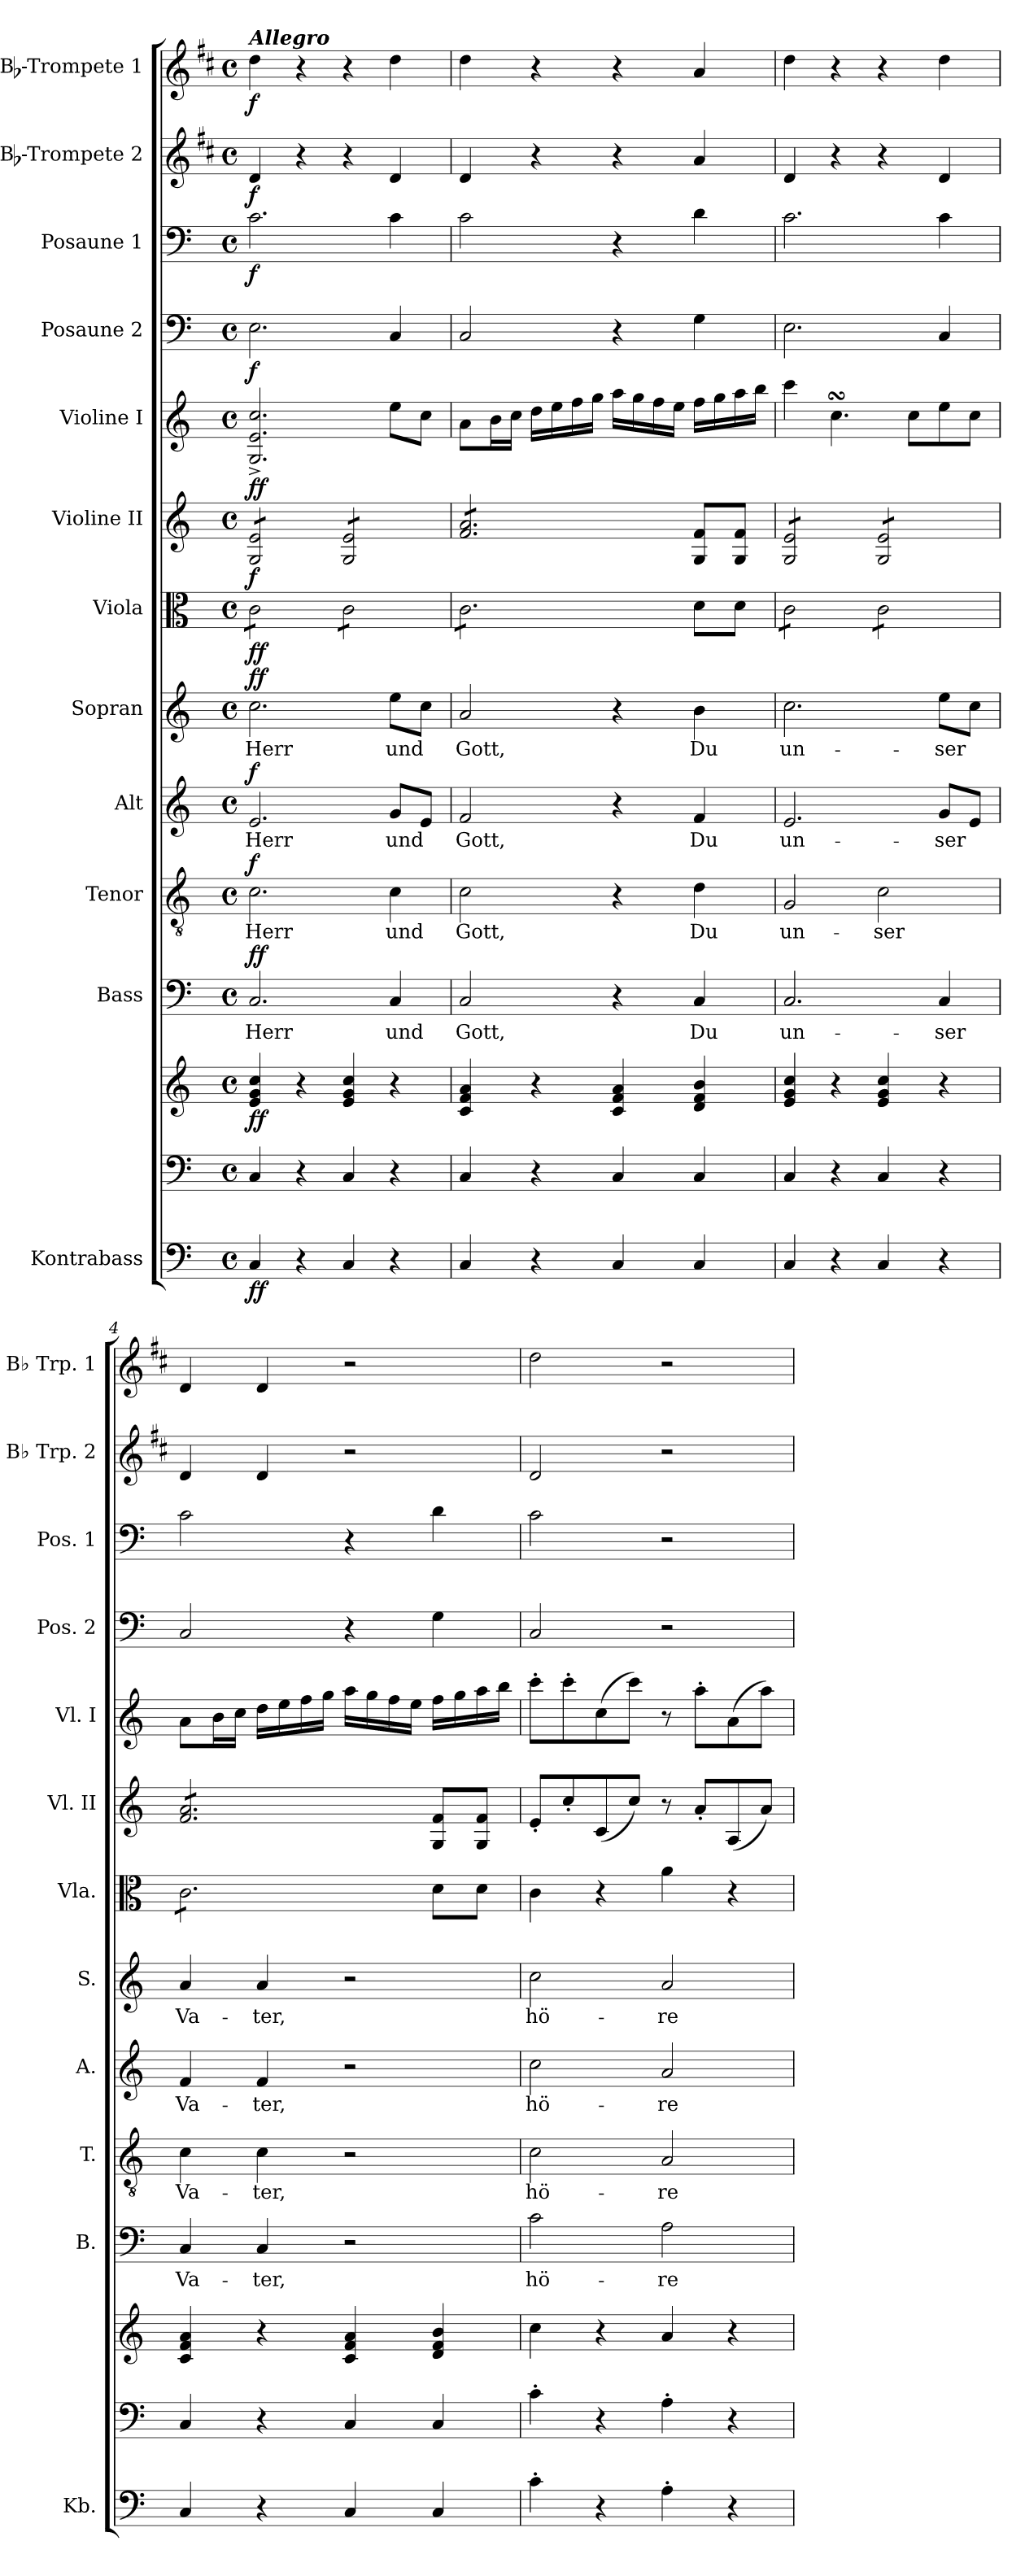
**kern	**dynam	**kern	**kern	**dynam	**kern	**text	**dynam	**kern	**text	**dynam	**kern	**text	**dynam	**kern	**text	**dynam	**kern	**dynam	**kern	**dynam	**kern	**dynam	**kern	**dynam	**kern	**dynam	**kern	**dynam	**kern	**dynam
*part13	*part13	*part12	*part12	*part12	*part11	*part11	*part11	*part10	*part10	*part10	*part9	*part9	*part9	*part8	*part8	*part8	*part7	*part7	*part6	*part6	*part5	*part5	*part4	*part4	*part3	*part3	*part2	*part2	*part1	*part1
*staff14	*staff14	*staff13	*staff12	*staff12/13	*staff11	*staff11	*staff11	*staff10	*staff10	*staff10	*staff9	*staff9	*staff9	*staff8	*staff8	*staff8	*staff7	*staff7	*staff6	*staff6	*staff5	*staff5	*staff4	*staff4	*staff3	*staff3	*staff2	*staff2	*staff1	*staff1
*I"Kontrabass	*	*	*	*	*I"Bass	*	*	*I"Tenor	*	*	*I"Alt	*	*	*I"Sopran	*	*	*I"Viola	*	*I"Violine II	*	*I"Violine I	*	*I"Posaune 2	*	*I"Posaune 1	*	*I"Bb-Trompete 2	*	*I"Bb-Trompete 1	*
*I'Kb.	*	*	*	*	*I'B.	*	*	*I'T.	*	*	*I'A.	*	*	*I'S.	*	*	*I'Vla.	*	*I'Vl. II	*	*I'Vl. I	*	*I'Pos. 2	*	*I'Pos. 1	*	*I'Bb Trp. 2	*	*I'Bb Trp. 1	*
*clefF4	*	*clefF4	*clefG2	*	*clefF4	*	*	*clefGv2	*	*	*clefG2	*	*	*clefG2	*	*	*clefC3	*	*clefG2	*	*clefG2	*	*clefF4	*	*clefF4	*	*clefG2	*	*clefG2	*
*ITrd7c12	*	*	*	*	*	*	*	*	*	*	*	*	*	*	*	*	*	*	*	*	*	*	*	*	*	*	*ITrd1c2	*	*ITrd1c2	*
*k[]	*	*k[]	*k[]	*	*k[]	*	*	*k[]	*	*	*k[]	*	*	*k[]	*	*	*k[]	*	*k[]	*	*k[]	*	*k[]	*	*k[]	*	*k[]	*	*k[]	*
*C:	*	*C:	*C:	*	*C:	*	*	*C:	*	*	*C:	*	*	*C:	*	*	*C:	*	*C:	*	*C:	*	*C:	*	*C:	*	*C:	*	*C:	*
*M4/4	*	*M4/4	*M4/4	*	*M4/4	*	*	*M4/4	*	*	*M4/4	*	*	*M4/4	*	*	*M4/4	*	*M4/4	*	*M4/4	*	*M4/4	*	*M4/4	*	*M4/4	*	*M4/4	*
*met(c)	*	*met(c)	*met(c)	*	*met(c)	*	*	*met(c)	*	*	*met(c)	*	*	*met(c)	*	*	*met(c)	*	*met(c)	*	*met(c)	*	*met(c)	*	*met(c)	*	*met(c)	*	*met(c)	*
=1	=1	=1	=1	=1	=1	=1	=1	=1	=1	=1	=1	=1	=1	=1	=1	=1	=1	=1	=1	=1	=1	=1	=1	=1	=1	=1	=1	=1	=1	=1
!	!	!	!	!	!	!	!	!	!	!	!	!	!	!	!	!	!	!	!	!	!	!	!	!	!	!	!	!	!LO:TX:a:Bi:t=Allegro	!
!	!LO:DY:b	!	!	!LO:DY:b	!	!LO:LY:b	!LO:DY:a	!	!LO:LY:b	!LO:DY:a	!	!LO:LY:b	!LO:DY:a	!	!LO:LY:b	!LO:DY:a	!	!LO:DY:b	!	!LO:DY:b	!	!LO:DY:b	!	!LO:DY:b	!	!LO:DY:b	!	!LO:DY:b	!	!LO:DY:b
*	*	*	*	*	*	*	*	*	*	*	*	*	*	*	*	*	*tremolo	*	*	*	*	*	*	*	*	*	*	*	*	*
*	*	*	*	*	*	*	*	*	*	*	*	*	*	*	*	*	*	*	*tremolo	*	*	*	*	*	*	*	*	*	*	*
4CC/	ff	4C/	4e/ 4g/ 4cc/	ff	2.C/	Herr	ff	2.c\	Herr	f	2.e/	Herr	f	2.cc\	Herr	ff	8c\L	ff	8G/ 8e/L	f	2.G/^< 2.e/^< 2.cc/^<	ff	2.E\	f	2.c\	f	4c/	f	4cc\	f
.	.	.	.	.	.	.	.	.	.	.	.	.	.	.	.	.	8c\	.	8G/ 8e/	.	.	.	.	.	.	.	.	.	.	.
4r	.	4r	4r	.	.	.	.	.	.	.	.	.	.	.	.	.	8c\	.	8G/ 8e/	.	.	.	.	.	.	.	4r	.	4r	.
.	.	.	.	.	.	.	.	.	.	.	.	.	.	.	.	.	8c\J	.	8G/ 8e/J	.	.	.	.	.	.	.	.	.	.	.
4CC/	.	4C/	4e/ 4g/ 4cc/	.	.	.	.	.	.	.	.	.	.	.	.	.	8c\L	.	8G/ 8e/L	.	.	.	.	.	.	.	4r	.	4r	.
.	.	.	.	.	.	.	.	.	.	.	.	.	.	.	.	.	8c\	.	8G/ 8e/	.	.	.	.	.	.	.	.	.	.	.
!	!	!	!	!	!	!LO:LY:b	!	!	!LO:LY:b	!	!	!LO:LY:b	!	!	!LO:LY:b	!	!	!	!	!	!	!	!	!	!	!	!	!	!	!
4r	.	4r	4r	.	4C/	und	.	4c\	und	.	8g/L	und	.	8ee\L	und	.	8c\	.	8G/ 8e/	.	8ee\L	.	4C/	.	4c\	.	4c/	.	4cc\	.
.	.	.	.	.	.	.	.	.	.	.	8e/J	.	.	8cc\J	.	.	8c\J	.	8G/ 8e/J	.	8cc\J	.	.	.	.	.	.	.	.	.
=2	=2	=2	=2	=2	=2	=2	=2	=2	=2	=2	=2	=2	=2	=2	=2	=2	=2	=2	=2	=2	=2	=2	=2	=2	=2	=2	=2	=2	=2	=2
!	!	!	!	!	!	!LO:LY:b	!	!	!LO:LY:b	!	!	!LO:LY:b	!	!	!LO:LY:b	!	!	!	!	!	!	!	!	!	!	!	!	!	!	!
4CC/	.	4C/	4c/ 4f/ 4a/	.	2C/	Gott,	.	2c\	Gott,	.	2f/	Gott,	.	2a/	Gott,	.	8c\L	.	8f/ 8a/L	.	8a\L	.	2C/	.	2c\	.	4c/	.	4cc\	.
.	.	.	.	.	.	.	.	.	.	.	.	.	.	.	.	.	8c\	.	8f/ 8a/	.	16b\L	.	.	.	.	.	.	.	.	.
.	.	.	.	.	.	.	.	.	.	.	.	.	.	.	.	.	.	.	.	.	16cc\JJ	.	.	.	.	.	.	.	.	.
4r	.	4r	4r	.	.	.	.	.	.	.	.	.	.	.	.	.	8c\	.	8f/ 8a/	.	16dd\LL	.	.	.	.	.	4r	.	4r	.
.	.	.	.	.	.	.	.	.	.	.	.	.	.	.	.	.	.	.	.	.	16ee\	.	.	.	.	.	.	.	.	.
.	.	.	.	.	.	.	.	.	.	.	.	.	.	.	.	.	8c\	.	8f/ 8a/	.	16ff\	.	.	.	.	.	.	.	.	.
.	.	.	.	.	.	.	.	.	.	.	.	.	.	.	.	.	.	.	.	.	16gg\JJ	.	.	.	.	.	.	.	.	.
4CC/	.	4C/	4c/ 4f/ 4a/	.	4r	.	.	4r	.	.	4r	.	.	4r	.	.	8c\	.	8f/ 8a/	.	16aa\LL	.	4r	.	4r	.	4r	.	4r	.
.	.	.	.	.	.	.	.	.	.	.	.	.	.	.	.	.	.	.	.	.	16gg\	.	.	.	.	.	.	.	.	.
.	.	.	.	.	.	.	.	.	.	.	.	.	.	.	.	.	8c\J	.	8f/ 8a/J	.	16ff\	.	.	.	.	.	.	.	.	.
*	*	*	*	*	*	*	*	*	*	*	*	*	*	*	*	*	*	*	*Xtremolo	*	*	*	*	*	*	*	*	*	*	*
*	*	*	*	*	*	*	*	*	*	*	*	*	*	*	*	*	*Xtremolo	*	*	*	*	*	*	*	*	*	*	*	*	*
.	.	.	.	.	.	.	.	.	.	.	.	.	.	.	.	.	.	.	.	.	16ee\JJ	.	.	.	.	.	.	.	.	.
!	!	!	!	!	!	!LO:LY:b	!	!	!LO:LY:b	!	!	!LO:LY:b	!	!	!LO:LY:b	!	!	!	!	!	!	!	!	!	!	!	!	!	!	!
4CC/	.	4C/	4d/ 4f/ 4b/	.	4C/	Du	.	4d\	Du	.	4f/	Du	.	4b\	Du	.	8d\L	.	8G/ 8f/L	.	16ff\LL	.	4G\	.	4d\	.	4g/	.	4g/	.
.	.	.	.	.	.	.	.	.	.	.	.	.	.	.	.	.	.	.	.	.	16gg\	.	.	.	.	.	.	.	.	.
.	.	.	.	.	.	.	.	.	.	.	.	.	.	.	.	.	8d\J	.	8G/ 8f/J	.	16aa\	.	.	.	.	.	.	.	.	.
.	.	.	.	.	.	.	.	.	.	.	.	.	.	.	.	.	.	.	.	.	16bb\JJ	.	.	.	.	.	.	.	.	.
=3	=3	=3	=3	=3	=3	=3	=3	=3	=3	=3	=3	=3	=3	=3	=3	=3	=3	=3	=3	=3	=3	=3	=3	=3	=3	=3	=3	=3	=3	=3
!	!	!	!	!	!	!LO:LY:b	!	!	!LO:LY:b	!	!	!LO:LY:b	!	!	!LO:LY:b	!	!	!	!	!	!	!	!	!	!	!	!	!	!	!
*	*	*	*	*	*	*	*	*	*	*	*	*	*	*	*	*	*tremolo	*	*	*	*	*	*	*	*	*	*	*	*	*
*	*	*	*	*	*	*	*	*	*	*	*	*	*	*	*	*	*	*	*tremolo	*	*	*	*	*	*	*	*	*	*	*
4CC/	.	4C/	4e/ 4g/ 4cc/	.	2.C/	un-	.	2G/	un-	.	2.e/	un-	.	2.cc\	un-	.	8c\L	.	8G/ 8e/L	.	4ccc\	.	2.E\	.	2.c\	.	4c/	.	4cc\	.
.	.	.	.	.	.	.	.	.	.	.	.	.	.	.	.	.	8c\	.	8G/ 8e/	.	.	.	.	.	.	.	.	.	.	.
4r	.	4r	4r	.	.	.	.	.	.	.	.	.	.	.	.	.	8c\	.	8G/ 8e/	.	4.ccsSSs\	.	.	.	.	.	4r	.	4r	.
.	.	.	.	.	.	.	.	.	.	.	.	.	.	.	.	.	8c\J	.	8G/ 8e/J	.	.	.	.	.	.	.	.	.	.	.
!	!	!	!	!	!	!	!	!	!LO:LY:b	!	!	!	!	!	!	!	!	!	!	!	!	!	!	!	!	!	!	!	!	!
4CC/	.	4C/	4e/ 4g/ 4cc/	.	.	.	.	2c\	-ser	.	.	.	.	.	.	.	8c\L	.	8G/ 8e/L	.	.	.	.	.	.	.	4r	.	4r	.
.	.	.	.	.	.	.	.	.	.	.	.	.	.	.	.	.	8c\	.	8G/ 8e/	.	8cc\L	.	.	.	.	.	.	.	.	.
!	!	!	!	!	!	!LO:LY:b	!	!	!	!	!	!LO:LY:b	!	!	!LO:LY:b	!	!	!	!	!	!	!	!	!	!	!	!	!	!	!
4r	.	4r	4r	.	4C/	-ser	.	.	.	.	8g/L	-ser	.	8ee\L	-ser	.	8c\	.	8G/ 8e/	.	8ee\	.	4C/	.	4c\	.	4c/	.	4cc\	.
.	.	.	.	.	.	.	.	.	.	.	8e/J	.	.	8cc\J	.	.	8c\J	.	8G/ 8e/J	.	8cc\J	.	.	.	.	.	.	.	.	.
=4	=4	=4	=4	=4	=4	=4	=4	=4	=4	=4	=4	=4	=4	=4	=4	=4	=4	=4	=4	=4	=4	=4	=4	=4	=4	=4	=4	=4	=4	=4
!	!	!	!	!	!	!LO:LY:b	!	!	!LO:LY:b	!	!	!LO:LY:b	!	!	!LO:LY:b	!	!	!	!	!	!	!	!	!	!	!	!	!	!	!
4CC/	.	4C/	4c/ 4f/ 4a/	.	4C/	Va-	.	4c\	Va-	.	4f/	Va-	.	4a/	Va-	.	8c\L	.	8f/ 8a/L	.	8a\L	.	2C/	.	2c\	.	4c/	.	4c/	.
.	.	.	.	.	.	.	.	.	.	.	.	.	.	.	.	.	8c\	.	8f/ 8a/	.	16b\L	.	.	.	.	.	.	.	.	.
.	.	.	.	.	.	.	.	.	.	.	.	.	.	.	.	.	.	.	.	.	16cc\JJ	.	.	.	.	.	.	.	.	.
!	!	!	!	!	!	!LO:LY:b	!	!	!LO:LY:b	!	!	!LO:LY:b	!	!	!LO:LY:b	!	!	!	!	!	!	!	!	!	!	!	!	!	!	!
4r	.	4r	4r	.	4C/	-ter,	.	4c\	-ter,	.	4f/	-ter,	.	4a/	-ter,	.	8c\	.	8f/ 8a/	.	16dd\LL	.	.	.	.	.	4c/	.	4c/	.
.	.	.	.	.	.	.	.	.	.	.	.	.	.	.	.	.	.	.	.	.	16ee\	.	.	.	.	.	.	.	.	.
.	.	.	.	.	.	.	.	.	.	.	.	.	.	.	.	.	8c\	.	8f/ 8a/	.	16ff\	.	.	.	.	.	.	.	.	.
.	.	.	.	.	.	.	.	.	.	.	.	.	.	.	.	.	.	.	.	.	16gg\JJ	.	.	.	.	.	.	.	.	.
4CC/	.	4C/	4c/ 4f/ 4a/	.	2r	.	.	2r	.	.	2r	.	.	2r	.	.	8c\	.	8f/ 8a/	.	16aa\LL	.	4r	.	4r	.	2r	.	2r	.
.	.	.	.	.	.	.	.	.	.	.	.	.	.	.	.	.	.	.	.	.	16gg\	.	.	.	.	.	.	.	.	.
.	.	.	.	.	.	.	.	.	.	.	.	.	.	.	.	.	8c\J	.	8f/ 8a/J	.	16ff\	.	.	.	.	.	.	.	.	.
*	*	*	*	*	*	*	*	*	*	*	*	*	*	*	*	*	*	*	*Xtremolo	*	*	*	*	*	*	*	*	*	*	*
*	*	*	*	*	*	*	*	*	*	*	*	*	*	*	*	*	*Xtremolo	*	*	*	*	*	*	*	*	*	*	*	*	*
.	.	.	.	.	.	.	.	.	.	.	.	.	.	.	.	.	.	.	.	.	16ee\JJ	.	.	.	.	.	.	.	.	.
4CC/	.	4C/	4d/ 4f/ 4b/	.	.	.	.	.	.	.	.	.	.	.	.	.	8d\L	.	8G/ 8f/L	.	16ff\LL	.	4G\	.	4d\	.	.	.	.	.
.	.	.	.	.	.	.	.	.	.	.	.	.	.	.	.	.	.	.	.	.	16gg\	.	.	.	.	.	.	.	.	.
.	.	.	.	.	.	.	.	.	.	.	.	.	.	.	.	.	8d\J	.	8G/ 8f/J	.	16aa\	.	.	.	.	.	.	.	.	.
.	.	.	.	.	.	.	.	.	.	.	.	.	.	.	.	.	.	.	.	.	16bb\JJ	.	.	.	.	.	.	.	.	.
!!LO:PB:g=z
=5	=5	=5	=5	=5	=5	=5	=5	=5	=5	=5	=5	=5	=5	=5	=5	=5	=5	=5	=5	=5	=5	=5	=5	=5	=5	=5	=5	=5	=5	=5
!	!	!	!	!	!	!LO:LY:b	!	!	!LO:LY:b	!	!	!LO:LY:b	!	!	!LO:LY:b	!	!	!	!	!	!	!	!	!	!	!	!	!	!	!
4C'>\	.	4c'>\	4cc\	.	2c\	hö-	.	2c\	hö-	.	2cc\	hö-	.	2cc\	hö-	.	4c\	.	8e'</L	.	8ccc'>\L	.	2C/	.	2c\	.	2c/	.	2cc\	.
.	.	.	.	.	.	.	.	.	.	.	.	.	.	.	.	.	.	.	8cc'</	.	8ccc'>\	.	.	.	.	.	.	.	.	.
4r	.	4r	4r	.	.	.	.	.	.	.	.	.	.	.	.	.	4r	.	(<8c/	.	(>8cc\	.	.	.	.	.	.	.	.	.
.	.	.	.	.	.	.	.	.	.	.	.	.	.	.	.	.	.	.	8cc/J)	.	8ccc\J)	.	.	.	.	.	.	.	.	.
!	!	!	!	!	!	!LO:LY:b	!	!	!LO:LY:b	!	!	!LO:LY:b	!	!	!LO:LY:b	!	!	!	!	!	!	!	!	!	!	!	!	!	!	!
4AA'>\	.	4A'>\	4a/	.	2A\	-re	.	2A/	-re	.	2a/	-re	.	2a/	-re	.	4a\	.	8r	.	8r	.	2r	.	2r	.	2r	.	2r	.
.	.	.	.	.	.	.	.	.	.	.	.	.	.	.	.	.	.	.	8a'</L	.	8aa'>\L	.	.	.	.	.	.	.	.	.
4r	.	4r	4r	.	.	.	.	.	.	.	.	.	.	.	.	.	4r	.	(<8A/	.	(>8a\	.	.	.	.	.	.	.	.	.
.	.	.	.	.	.	.	.	.	.	.	.	.	.	.	.	.	.	.	8a/J)	.	8aa\J)	.	.	.	.	.	.	.	.	.
=	=	=	=	=	=	=	=	=	=	=	=	=	=	=	=	=	=	=	=	=	=	=	=	=	=	=	=	=	=	=
*-	*-	*-	*-	*-	*-	*-	*-	*-	*-	*-	*-	*-	*-	*-	*-	*-	*-	*-	*-	*-	*-	*-	*-	*-	*-	*-	*-	*-	*-	*-
